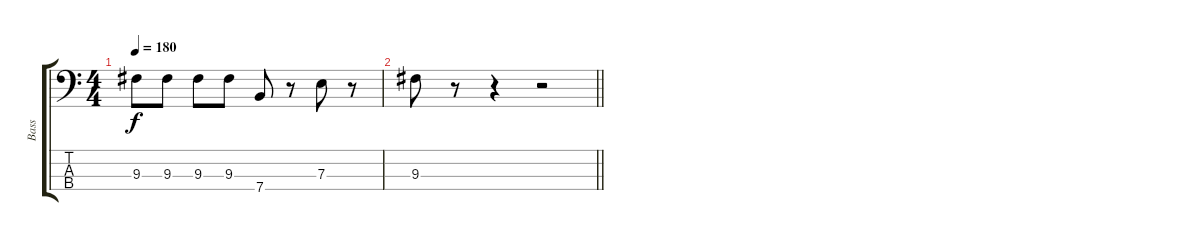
\track ("Bass" "Bass") {instrument electricbassfinger}
\staff {score tabs}
\tuning (G2 D2 A1 E1) {hide}
\ts (4 4)
\tempo 180
\clef f4
\ks c
9.3.8{dy f} 9.3.8 9.3.8 9.3.8 7.4.8 r.8 7.3.8 r.8 |
\barLineRight lightlight
9.3.8 r.8 r.4 r.2
